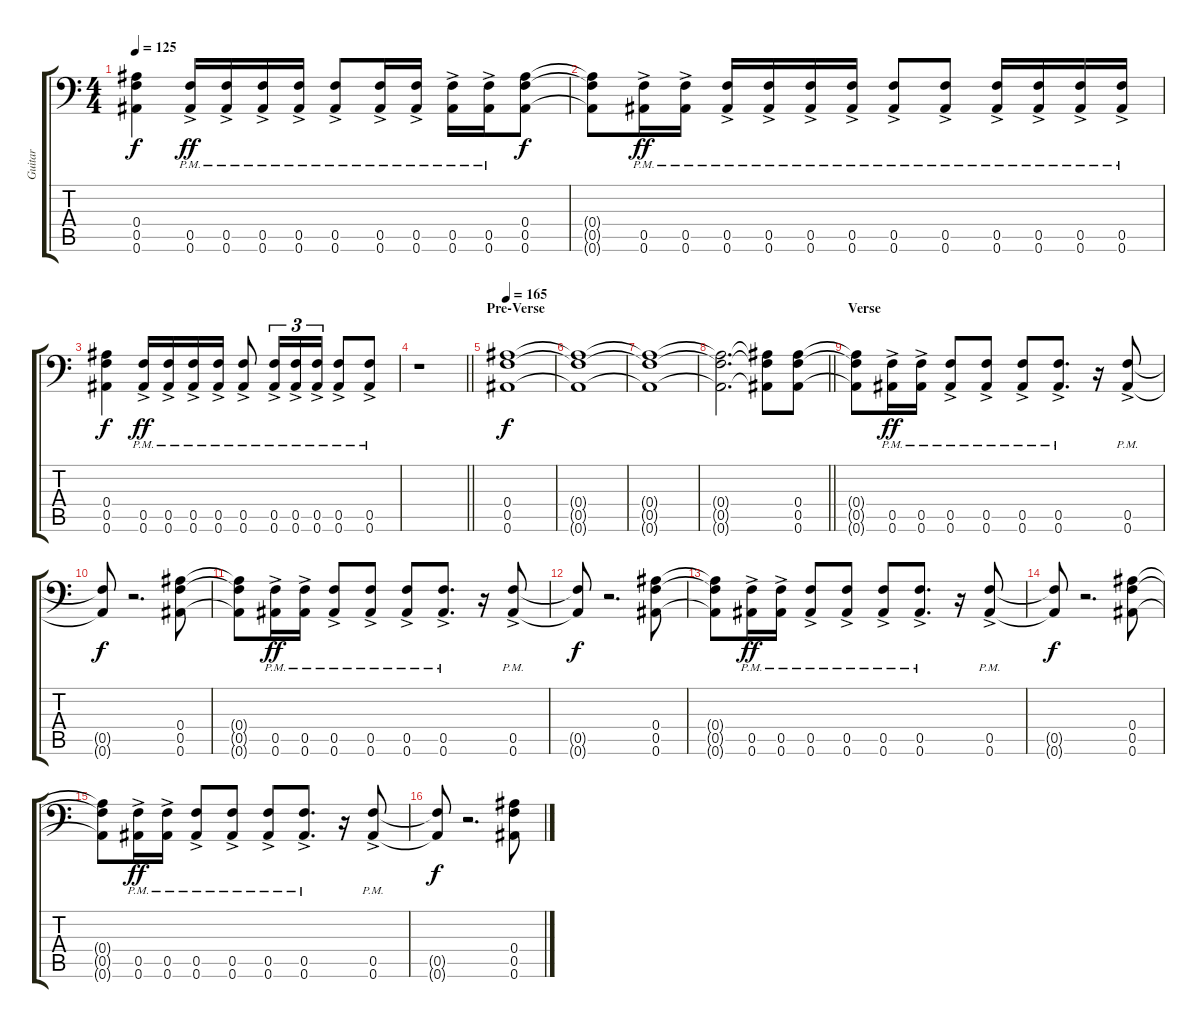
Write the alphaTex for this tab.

\track ("Guitar" "Guitar") {instrument distortionguitar}
\staff {score tabs}
\tuning (C4 G3 Eb3 Bb2 F2 Bb1) {hide}
\ts (4 4)
\tempo 125
\clef f4
\ks c
(0.4 0.5 0.6).4{dy f} (0.5{ac pm} 0.6{ac pm}).16{dy ff} (0.5{ac pm} 0.6{ac pm}).16 (0.5{ac pm} 0.6{ac pm}).16 (0.5{ac pm} 0.6{ac pm}).16 (0.5{ac pm} 0.6{ac pm}).8 (0.5{ac pm} 0.6{ac pm}).16 (0.5{ac pm} 0.6{ac pm}).16 (0.5{ac pm} 0.6{ac pm}).16 (0.5{ac pm} 0.6{ac pm}).16 (0.4 0.5 0.6).8{dy f} |
(0.4{t} 0.5{t} 0.6{t}).8 (0.5{ac pm} 0.6{ac pm}).16{dy ff} (0.5{ac pm} 0.6{ac pm}).16 (0.5{ac pm} 0.6{ac pm}).16 (0.5{ac pm} 0.6{ac pm}).16 (0.5{ac pm} 0.6{ac pm}).16 (0.5{ac pm} 0.6{ac pm}).16 (0.5{ac pm} 0.6{ac pm}).8 (0.5{ac pm} 0.6{ac pm}).8 (0.5{ac pm} 0.6{ac pm}).16 (0.5{ac pm} 0.6{ac pm}).16 (0.5{ac pm} 0.6{ac pm}).16 (0.5{ac pm} 0.6{ac pm}).16 |
(0.4 0.5 0.6).4{dy f} (0.5{ac pm} 0.6{ac pm}).16{dy ff} (0.5{ac pm} 0.6{ac pm}).16 (0.5{ac pm} 0.6{ac pm}).16 (0.5{ac pm} 0.6{ac pm}).16 (0.5{ac pm} 0.6{ac pm}).8 (0.5{ac pm} 0.6{ac pm}).16{tu (3 2)} (0.5{ac pm} 0.6{ac pm}).16{tu (3 2)} (0.5{ac pm} 0.6{ac pm}).16{tu (3 2)} (0.5{ac pm} 0.6{ac pm}).8 (0.5{ac pm} 0.6{ac pm}).8 |
\barLineRight lightlight
r.1 |
\section ("" "Pre-Verse")
\tempo 165
(0.4 0.5 0.6).1{dy f} |
(0.4{t} 0.5{t} 0.6{t}).1 |
(0.4{t} 0.5{t} 0.6{t}).1 |
\barLineRight lightlight
(0.4{t} 0.5{t} 0.6{t}).2{d} (0.4{t} 0.5{t} 0.6{t}).8 (0.4 0.5 0.6).8 |
\section ("" "Verse")
(0.4{t} 0.5{t} 0.6{t}).8 (0.5{ac pm} 0.6{ac pm}).16{dy ff} (0.5{ac pm} 0.6{ac pm}).16 (0.5{ac pm} 0.6{ac pm}).8 (0.5{ac pm} 0.6{ac pm}).8 (0.5{ac pm} 0.6{ac pm}).8 (0.5{ac pm} 0.6{ac pm}).8{d} r.16 (0.5{ac pm} 0.6{ac pm}).8 |
(0.5{t} 0.6{t}).8{dy f} r.2{d} (0.4 0.5 0.6).8 |
(0.4{t} 0.5{t} 0.6{t}).8 (0.5{ac pm} 0.6{ac pm}).16{dy ff} (0.5{ac pm} 0.6{ac pm}).16 (0.5{ac pm} 0.6{ac pm}).8 (0.5{ac pm} 0.6{ac pm}).8 (0.5{ac pm} 0.6{ac pm}).8 (0.5{ac pm} 0.6{ac pm}).8{d} r.16 (0.5{ac pm} 0.6{ac pm}).8 |
(0.5{t} 0.6{t}).8{dy f} r.2{d} (0.4 0.5 0.6).8 |
(0.4{t} 0.5{t} 0.6{t}).8 (0.5{ac pm} 0.6{ac pm}).16{dy ff} (0.5{ac pm} 0.6{ac pm}).16 (0.5{ac pm} 0.6{ac pm}).8 (0.5{ac pm} 0.6{ac pm}).8 (0.5{ac pm} 0.6{ac pm}).8 (0.5{ac pm} 0.6{ac pm}).8{d} r.16 (0.5{ac pm} 0.6{ac pm}).8 |
(0.5{t} 0.6{t}).8{dy f} r.2{d} (0.4 0.5 0.6).8 |
(0.4{t} 0.5{t} 0.6{t}).8 (0.5{ac pm} 0.6{ac pm}).16{dy ff} (0.5{ac pm} 0.6{ac pm}).16 (0.5{ac pm} 0.6{ac pm}).8 (0.5{ac pm} 0.6{ac pm}).8 (0.5{ac pm} 0.6{ac pm}).8 (0.5{ac pm} 0.6{ac pm}).8{d} r.16 (0.5{ac pm} 0.6{ac pm}).8 |
(0.5{t} 0.6{t}).8{dy f} r.2{d} (0.4 0.5 0.6).8
